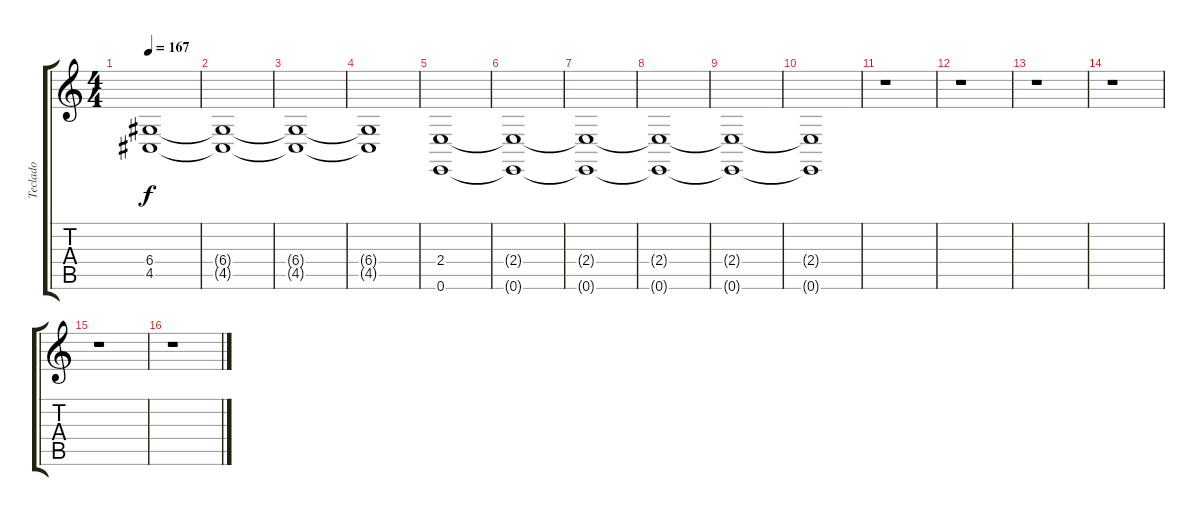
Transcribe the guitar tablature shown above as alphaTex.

\track ("Teclado" "Teclado") {instrument stringensemble2}
\staff {score tabs}
\tuning (E4 B3 G3 D3 A2 E2) {hide}
\ts (4 4)
\tempo 167
\clef g2
\ks c
(6.4 4.5).1{dy f} |
(6.4{t} 4.5{t}).1 |
(6.4{t} 4.5{t}).1 |
(6.4{t} 4.5{t}).1 |
(2.4 0.6).1 |
(2.4{t} 0.6{t}).1 |
(2.4{t} 0.6{t}).1{volume 4} |
(2.4{t} 0.6{t}).1 |
(2.4{t} 0.6{t}).1 |
(2.4{t} 0.6{t}).1 |
r.1 |
r.1 |
r.1 |
r.1 |
r.1 |
r.1
